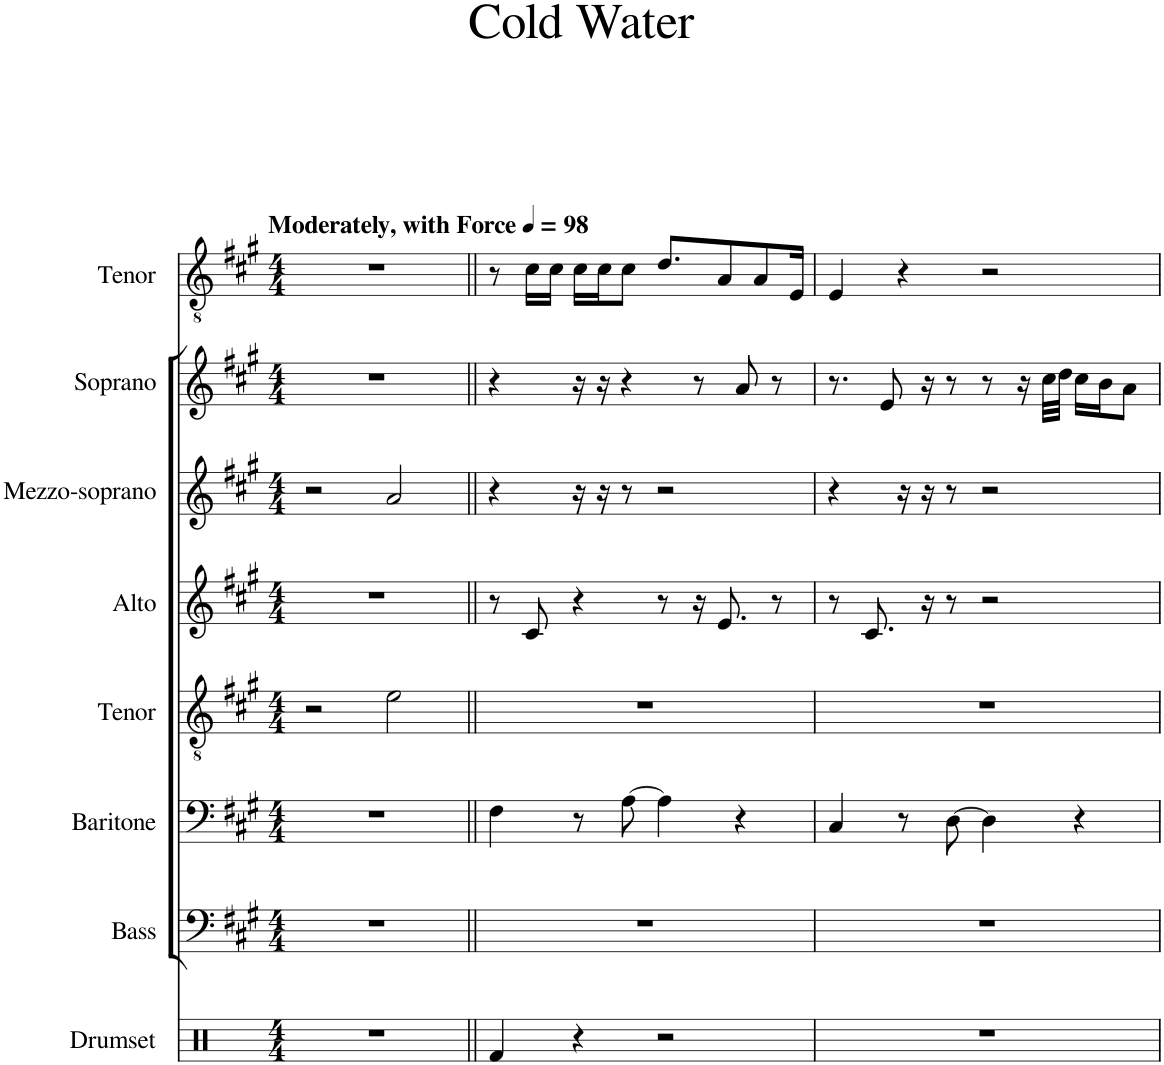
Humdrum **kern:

**kern	**kern	**kern	**kern	**kern	**kern	**kern	**kern
*part8	*part7	*part6	*part5	*part4	*part3	*part2	*part1
*staff8	*staff7	*staff6	*staff5	*staff4	*staff3	*staff2	*staff1
*I"Drumset	*I"Bass	*I"Baritone	*I"Tenor	*I"Alto	*I"Mezzo-soprano	*I"Soprano	*I"Tenor
*I'Drs.	*I'B.	*I'Bar.	*I'T.	*I'A.	*I'Mzs.	*I'S.	*I'T.
*clefX	*clefF4	*clefF4	*clefGv2	*clefG2	*clefG2	*clefG2	*clefGv2
*k[]	*k[f#c#g#]	*k[f#c#g#]	*k[f#c#g#]	*k[f#c#g#]	*k[f#c#g#]	*k[f#c#g#]	*k[f#c#g#]
*M4/4	*M4/4	*M4/4	*M4/4	*M4/4	*M4/4	*M4/4	*M4/4
*MM98	*MM98	*MM98	*MM98	*MM98	*MM98	*MM98	*MM98
=1	=1	=1	=1	=1	=1	=1	=1
!	!	!	!	!	!	!	!LO:TX:a:B:t=Moderately, with Force
1r	1r	1r	2r	1r	2r	1r	1r
.	.	.	2e\	.	2a/	.	.
=2||	=2||	=2||	=2||	=2||	=2||	=2||	=2||
4Rf/	1r	4F#\	1r	8r	4r	4r	8r
.	.	.	.	8c#/	.	.	16c#\LL
.	.	.	.	.	.	.	16c#\JJ
4r	.	8r	.	4r	16r	16r	16c#\LL
.	.	.	.	.	16r	16r	16c#\J
.	.	[8A\	.	.	8r	4r	8c#\J
2r	.	4A\]	.	8r	2r	.	8.d/L
.	.	.	.	16r	.	8r	.
.	.	.	.	8.e/	.	.	8A/
.	.	4r	.	.	.	8a/	.
.	.	.	.	.	.	.	8A/
.	.	.	.	8r	.	8r	.
.	.	.	.	.	.	.	16E/Jk
=3	=3	=3	=3	=3	=3	=3	=3
1r	1r	4C#/	1r	8r	4r	8.r	4E/
.	.	.	.	8.c#/	.	.	.
.	.	.	.	.	.	8e/	.
.	.	8r	.	.	16r	.	4r
.	.	.	.	16r	16r	16r	.
.	.	[8D\	.	8r	8r	8r	.
.	.	4D\]	.	2r	2r	8r	2r
.	.	.	.	.	.	16r	.
.	.	.	.	.	.	32cc#\LLL	.
.	.	.	.	.	.	32dd\JJJ	.
.	.	4r	.	.	.	16cc#\LL	.
.	.	.	.	.	.	16b\J	.
.	.	.	.	.	.	8a\J	.
=	=	=	=	=	=	=	=
*-	*-	*-	*-	*-	*-	*-	*-
